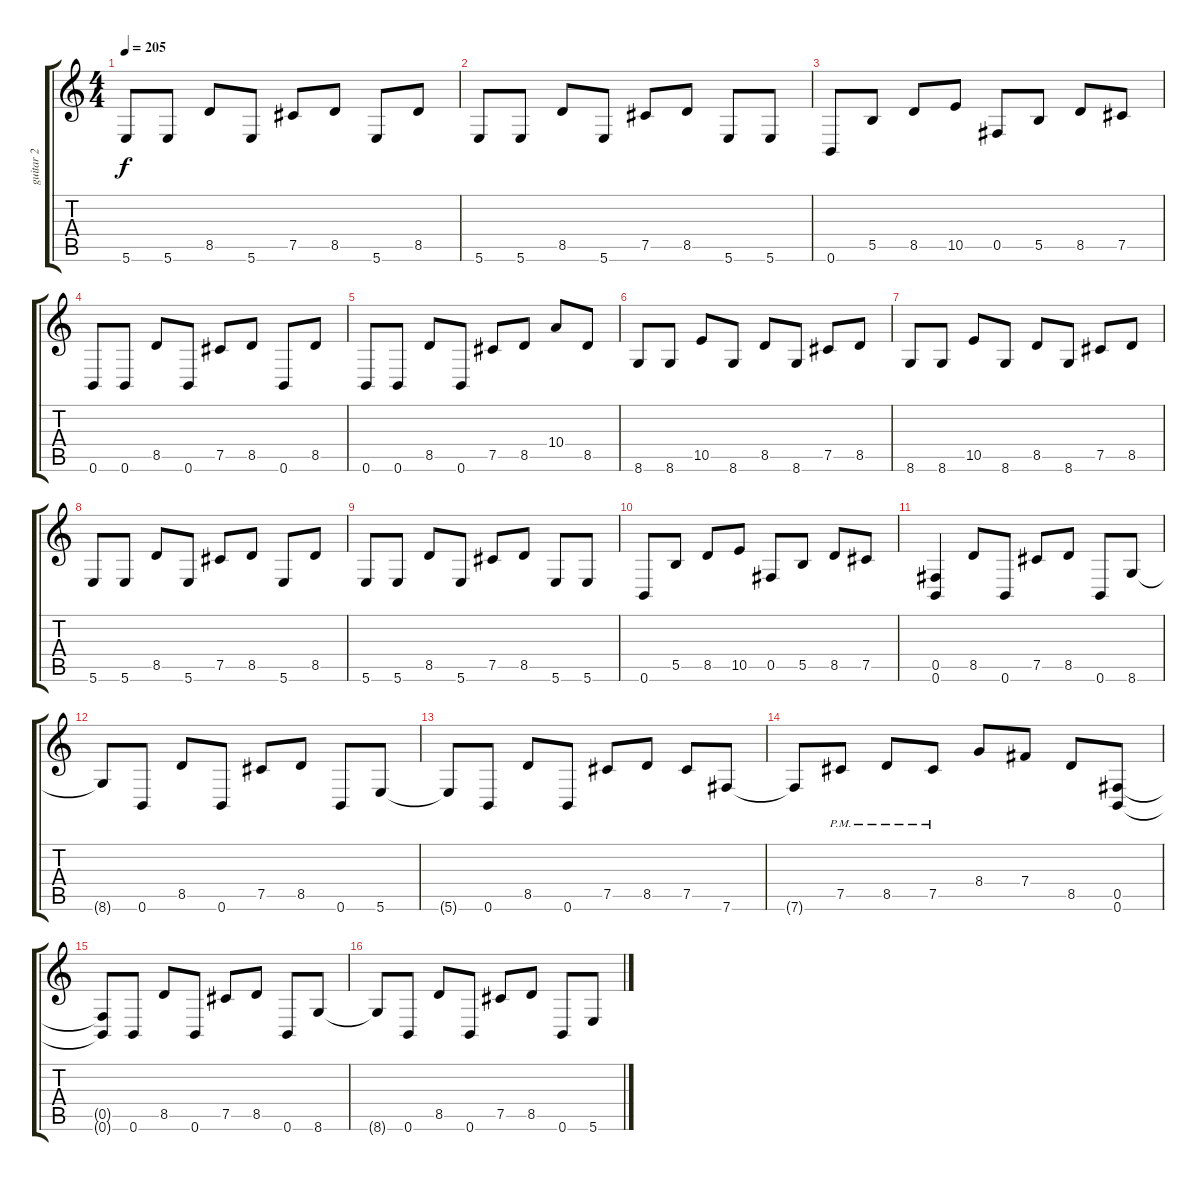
\track ("guitar 2" "guitar 2") {instrument overdrivenguitar}
\staff {score tabs}
\tuning (Db4 Ab3 E3 B2 Gb2 B1) {hide}
\ts (4 4)
\tempo 205
\clef g2
\ks c
5.6.8{dy f} 5.6.8 8.5.8 5.6.8 7.5.8 8.5.8 5.6.8 8.5.8 |
5.6.8 5.6.8 8.5.8 5.6.8 7.5.8 8.5.8 5.6.8 5.6.8 |
0.6.8 5.5.8 8.5.8 10.5.8 0.5.8 5.5.8 8.5.8 7.5.8 |
0.6.8 0.6.8 8.5.8 0.6.8 7.5.8 8.5.8 0.6.8 8.5.8 |
0.6.8 0.6.8 8.5.8 0.6.8 7.5.8 8.5.8 10.4.8 8.5.8 |
8.6.8 8.6.8 10.5.8 8.6.8 8.5.8 8.6.8 7.5.8 8.5.8 |
8.6.8 8.6.8 10.5.8 8.6.8 8.5.8 8.6.8 7.5.8 8.5.8 |
5.6.8 5.6.8 8.5.8 5.6.8 7.5.8 8.5.8 5.6.8 8.5.8 |
5.6.8 5.6.8 8.5.8 5.6.8 7.5.8 8.5.8 5.6.8 5.6.8 |
0.6.8 5.5.8 8.5.8 10.5.8 0.5.8 5.5.8 8.5.8 7.5.8 |
(0.5 0.6).4 8.5.8 0.6.8 7.5.8 8.5.8 0.6.8 8.6.8 |
8.6{t}.8 0.6.8 8.5.8 0.6.8 7.5.8 8.5.8 0.6.8 5.6.8 |
5.6{t}.8 0.6.8 8.5.8 0.6.8 7.5.8 8.5.8 7.5.8 7.6.8 |
7.6{t}.8 7.5{pm}.8 8.5{pm}.8 7.5{pm}.8 8.4.8 7.4.8 8.5.8 (0.5 0.6).8 |
(0.5{t} 0.6{t}).8 0.6.8 8.5.8 0.6.8 7.5.8 8.5.8 0.6.8 8.6.8 |
8.6{t}.8 0.6.8 8.5.8 0.6.8 7.5.8 8.5.8 0.6.8 5.6.8
